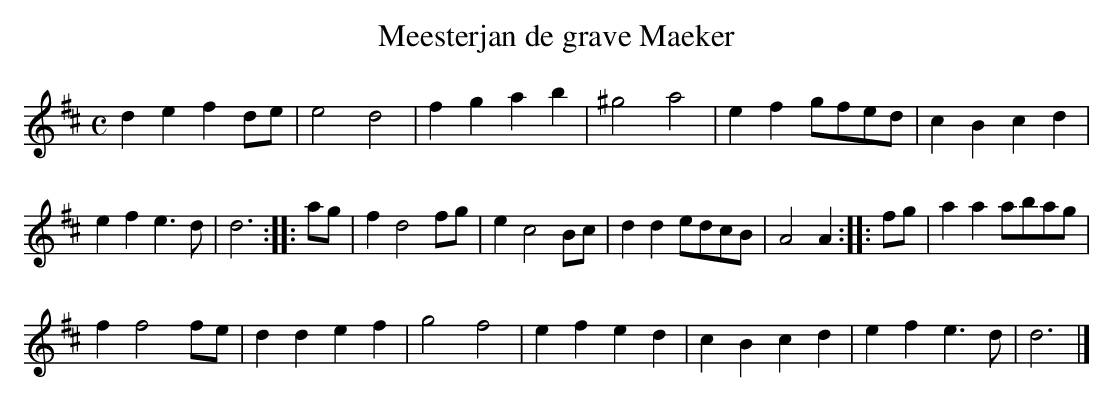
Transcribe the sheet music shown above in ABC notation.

X:1
T:Meesterjan de grave Maeker
M:C
K:Dmaj
d2e2f2de|e4d4|f2g2a2b2|^g4a4|e2f2gfed|c2B2c2d2|
e2f2e3d|d6:||:ag|f2d4fg|e2c4Bc|d2d2edcB|A4A2:||:fg|a2a2abag|
f2f4fe|d2d2e2f2|g4f4|e2f2e2d2|c2B2c2d2|e2f2e3d|d6|]
